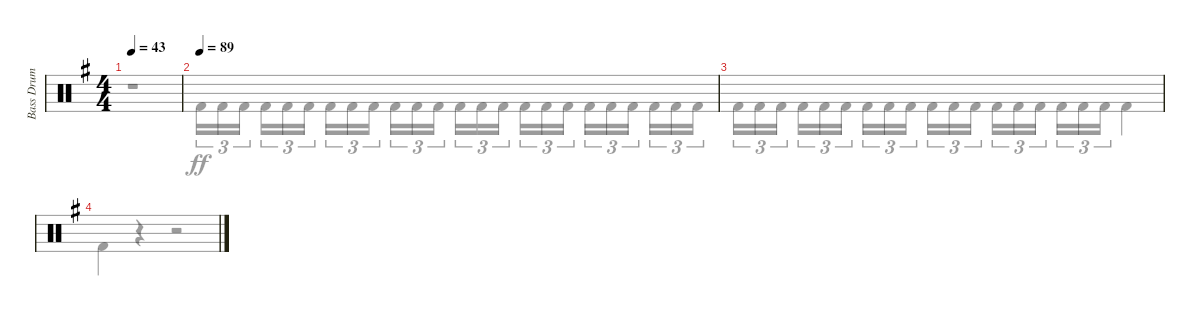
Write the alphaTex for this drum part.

\track ("Bass Drum" "Bass Drum") {instrument percussion}
\staff {score}
\articulation defaults
\voice
\ts (4 4)
\tempo 43
\clef neutral
\ks g
|
\tempo 89
|
|
\voice
\clef neutral
\ks g
r.1{dy ff} |
"Kick (hit) 2".16{tu (3 2)} "Kick (hit) 2".16{tu (3 2)} "Kick (hit) 2".16{tu (3 2) beam splitsecondary} "Kick (hit) 2".16{tu (3 2)} "Kick (hit) 2".16{tu (3 2)} "Kick (hit) 2".16{tu (3 2)} "Kick (hit) 2".16{tu (3 2)} "Kick (hit) 2".16{tu (3 2)} "Kick (hit) 2".16{tu (3 2) beam splitsecondary} "Kick (hit) 2".16{tu (3 2)} "Kick (hit) 2".16{tu (3 2)} "Kick (hit) 2".16{tu (3 2)} "Kick (hit) 2".16{tu (3 2)} "Kick (hit) 2".16{tu (3 2)} "Kick (hit) 2".16{tu (3 2) beam splitsecondary} "Kick (hit) 2".16{tu (3 2)} "Kick (hit) 2".16{tu (3 2)} "Kick (hit) 2".16{tu (3 2)} "Kick (hit) 2".16{tu (3 2)} "Kick (hit) 2".16{tu (3 2)} "Kick (hit) 2".16{tu (3 2) beam splitsecondary} "Kick (hit) 2".16{tu (3 2)} "Kick (hit) 2".16{tu (3 2)} "Kick (hit) 2".16{tu (3 2)} |
"Kick (hit) 2".16{tu (3 2)} "Kick (hit) 2".16{tu (3 2)} "Kick (hit) 2".16{tu (3 2) beam splitsecondary} "Kick (hit) 2".16{tu (3 2)} "Kick (hit) 2".16{tu (3 2)} "Kick (hit) 2".16{tu (3 2)} "Kick (hit) 2".16{tu (3 2)} "Kick (hit) 2".16{tu (3 2)} "Kick (hit) 2".16{tu (3 2) beam splitsecondary} "Kick (hit) 2".16{tu (3 2)} "Kick (hit) 2".16{tu (3 2)} "Kick (hit) 2".16{tu (3 2)} "Kick (hit) 2".16{tu (3 2)} "Kick (hit) 2".16{tu (3 2)} "Kick (hit) 2".16{tu (3 2) beam splitsecondary} "Kick (hit) 2".16{tu (3 2)} "Kick (hit) 2".16{tu (3 2)} "Kick (hit) 2".16{tu (3 2)} "Kick (hit) 2".4 |
"Kick (hit) 2".4 r.4 r.2
